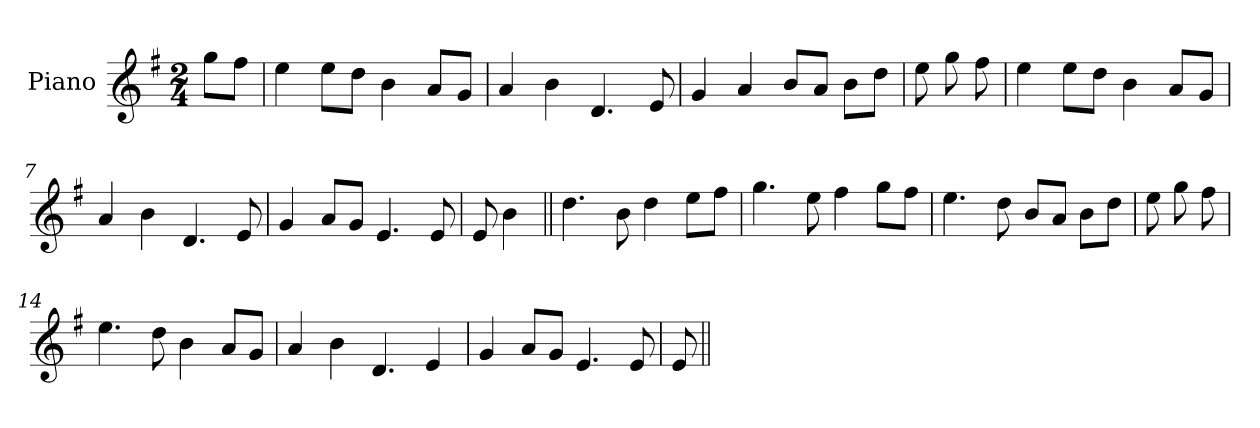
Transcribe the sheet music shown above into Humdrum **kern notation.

**kern
*part1
*staff1
*I"Piano
*I'Pno
*clefG2
*k[f#]
*e:
*M2/4
=1
8gg\L
8ff#\J
=2
4ee\
8ee\L
8dd\J
4b\
8a/L
8g/J
=3
4a/
4b\
4.d/
8e/
=4
4g/
4a/
8b/L
8a/J
8b\L
8dd\J
=5
8ee\
8gg\
8ff#\
=6
4ee\
8ee\L
8dd\J
4b\
8a/L
8g/J
=7
4a/
4b\
4.d/
8e/
=8
4g/
8a/L
8g/J
4.e/
8e/
=9
8e/
4b\
=10||
4.dd\
8b\
4dd\
8ee\L
8ff#\J
=11
4.gg\
8ee\
4ff#\
8gg\L
8ff#\J
=12
4.ee\
8dd\
8b/L
8a/J
8b\L
8dd\J
=13
8ee\
8gg\
8ff#\
=14
4.ee\
8dd\
4b\
8a/L
8g/J
=15
4a/
4b\
4.d/
4e/
=16
4g/
8a/L
8g/J
4.e/
8e/
=17
8e/
=||
*-
